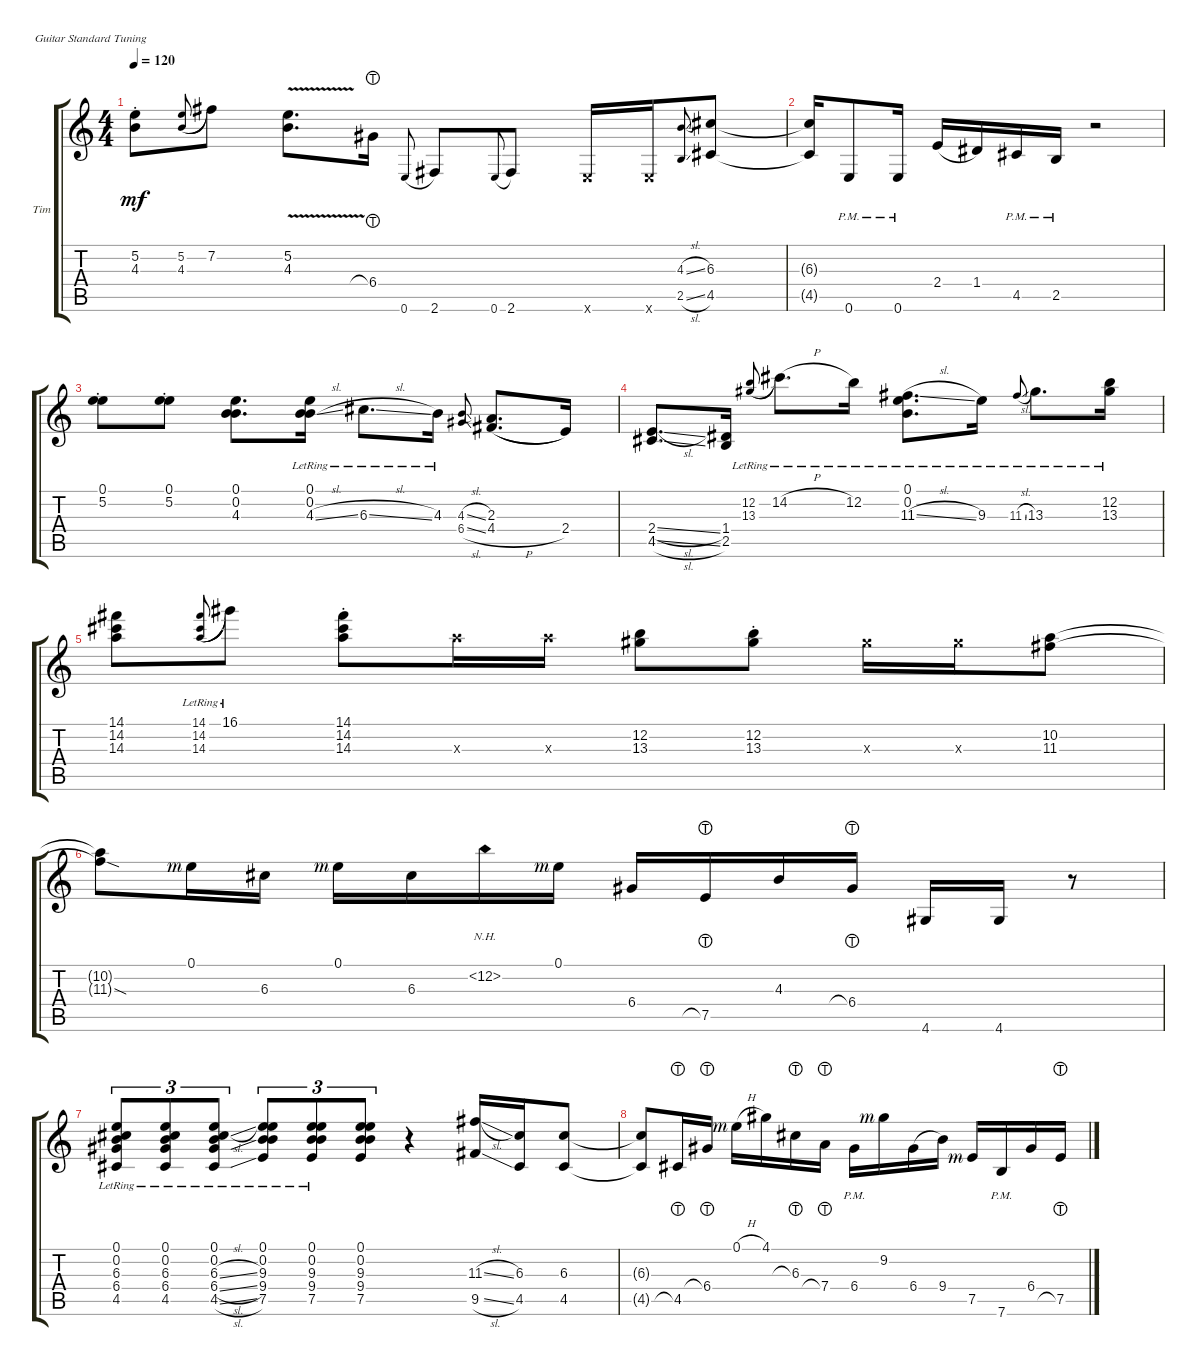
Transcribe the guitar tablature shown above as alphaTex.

\defaultSystemsLayout 4
\bracketExtendMode groupsimilarinstruments
\firstSystemTrackNameOrientation horizontal
\otherSystemsTrackNameOrientation horizontal
\track ("Tim" "Tim") {instrument electricguitarclean}
\staff {score tabs}
\tuning (E4 B3 G3 D3 A2 E2)
\ts (4 4)
\tempo 120
\clef g2
\ks c
(5.2{st} 4.3{st}).8{dy mf} (5.2 4.3).8{gr onbeat legatoorigin} 7.2.8 (4.3{v} 5.2{v}).8{d} 6.4{lht}.16 0.6.8{gr onbeat legatoorigin} 2.6.8 0.6.8{gr onbeat legatoorigin} 2.6.8 0.6{x}.16 0.6{x}.16 (2.5{sl} 4.3{sl}).8{gr onbeat} (4.5 6.3).8 |
(4.5{t} 6.3{t}).16 0.6{pm}.8 0.6{pm}.16 2.4.16{legatoorigin} 1.4.16 4.5{pm}.16 2.5{pm}.16 r.2 |
(5.2{st} 0.1{st}).8 (5.2{st} 0.1{st}).8 (4.3 0.2 0.1).8{d} (4.3{sl lr} 0.2{lr} 0.1{lr}).16 6.3{sl lr}.8{d} 4.3{lr}.16 (6.4{sl} 4.3{sl}).8{gr onbeat} (4.4{h} 2.3).8{d legatoorigin} 2.4.16 |
(4.5{sl} 2.4{sl}).8{d} (2.5 1.4).16 (13.3{lr} 12.2{lr}).8{gr onbeat legatoorigin} 14.2{h lr}.8{d} 12.2{lr}.16 (11.3{sl lr} 0.2{lr} 0.1{lr}).8{d} 9.3{lr}.16 11.3{sl lr}.8{gr onbeat} 13.3{lr}.8{d} (13.3{lr} 12.2{lr}).16 |
(14.3 14.2 14.1).8 (14.3{lr} 14.2{lr} 14.1{lr}).8{gr onbeat legatoorigin} 16.1{lr}.8 (14.3{st} 14.2{st} 14.1{st}).8 14.3{x}.16 14.3{x}.16 (13.3 12.2).8 (12.2{st} 13.3{st}).8 13.3{x}.16 13.3{x}.16 (11.3 10.2).8 |
(11.3{sod t} 10.2{t}).8 0.1{rf 3}.16 6.3.16 0.1{rf 3}.16 6.3.16 12.2{nh}.16 0.1{rf 3}.16 6.4.16 7.5{lht}.16 4.3.16 6.4{lht}.16 4.6.16 4.6.16 r.8 |
\scale
0.54181 (4.5{lr} 6.4{lr} 6.3{lr} 0.1{lr} 0.2{lr}).8{tu (3 2)} (4.5{lr} 6.4{lr} 6.3{lr} 0.1{lr} 0.2{lr}).8{tu (3 2)} (4.5{sl lr} 6.4{sl lr} 6.3{sl lr} 0.1{lr} 0.2{lr}).8{tu (3 2)} (7.5{lr} 9.4{lr} 9.3{lr} 0.1{lr} 0.2{lr}).8{tu (3 2)} (7.5{lr} 9.4{lr} 9.3{lr} 0.1{lr} 0.2{lr}).8{tu (3 2)} (7.5 9.4 9.3 0.1 0.2).8{tu (3 2)} r.4 (9.5{sl} 11.3{sl}).16 (4.5 6.3).16 (4.5 6.3).8 |
\scale
0.458544 (4.5{t} 6.3{t}).8 4.5{lht}.16 6.4{lht}.16 0.1{h rf 3}.16 4.1.16 6.3{lht}.16 7.4{lht}.16 6.4{pm}.16 9.2{rf 3}.16 6.4.16{legatoorigin} 9.4.16 7.5{rf 3}.16 7.6{pm}.16 6.4.16 7.5{lht}.16
